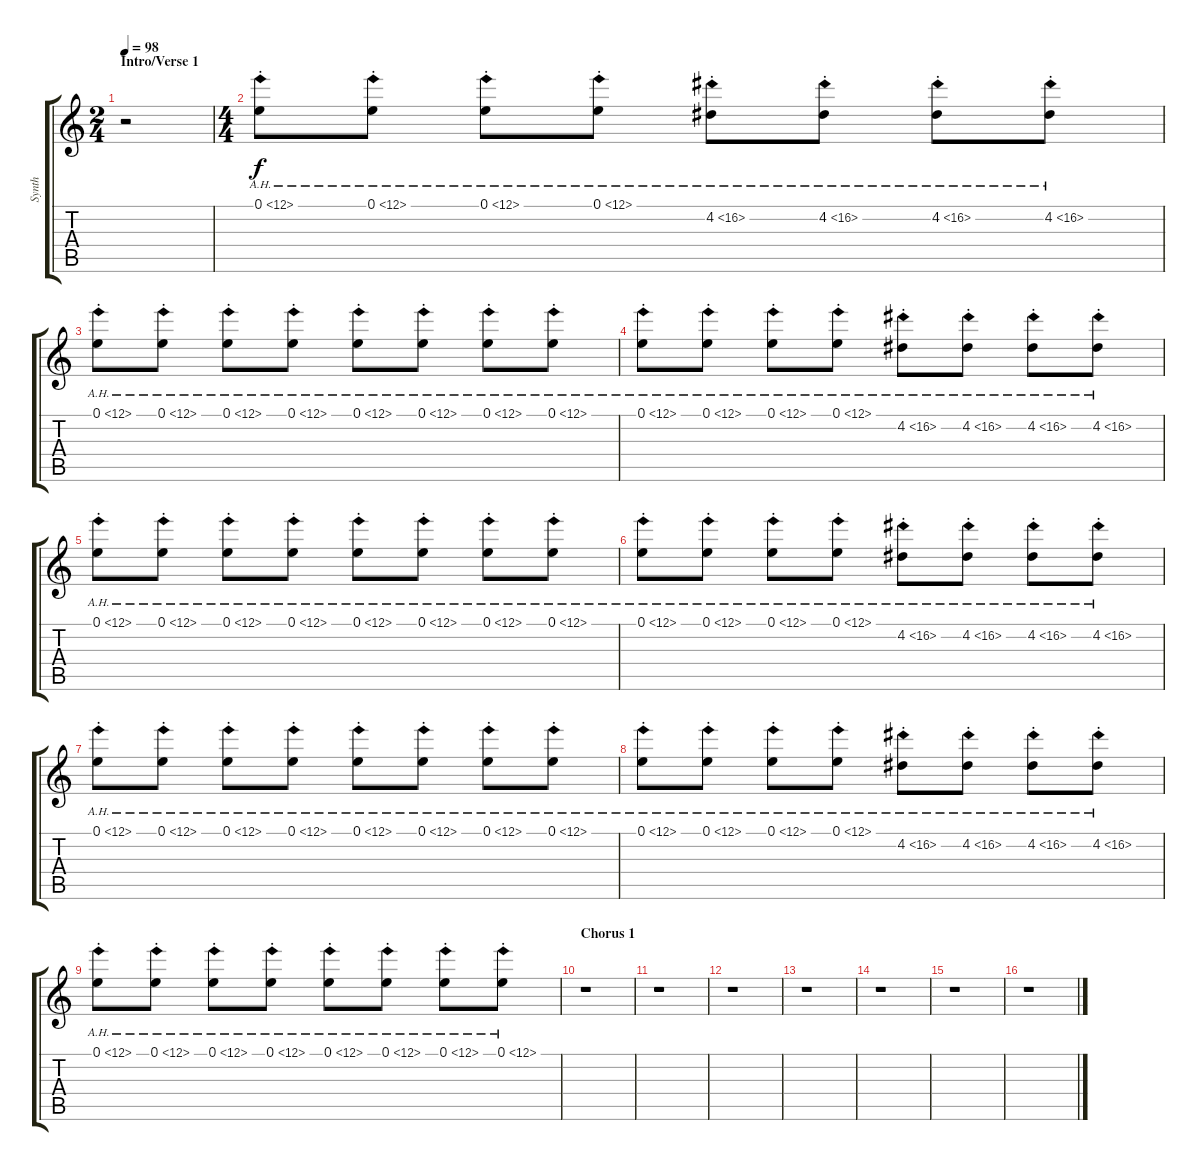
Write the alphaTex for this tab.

\track ("Synth" "Synth") {instrument overdrivenguitar}
\staff {score tabs}
\tuning (E4 B3 G3 D3 A2 E2) {hide}
\ts (2 4)
\section ("" "Intro/Verse 1")
\tempo 98
\clef g2
\ks c
r.2{dy f instrument overdrivenguitar} |
\ts (4 4)
0.1{ah 12 st}.8 0.1{ah 12 st}.8 0.1{ah 12 st}.8 0.1{ah 12 st}.8 4.2{ah 12 st}.8 4.2{ah 12 st}.8 4.2{ah 12 st}.8 4.2{ah 12 st}.8 |
0.1{ah 12 st}.8 0.1{ah 12 st}.8 0.1{ah 12 st}.8 0.1{ah 12 st}.8 0.1{ah 12 st}.8 0.1{ah 12 st}.8 0.1{ah 12 st}.8 0.1{ah 12 st}.8 |
0.1{ah 12 st}.8 0.1{ah 12 st}.8 0.1{ah 12 st}.8 0.1{ah 12 st}.8 4.2{ah 12 st}.8 4.2{ah 12 st}.8 4.2{ah 12 st}.8 4.2{ah 12 st}.8 |
0.1{ah 12 st}.8 0.1{ah 12 st}.8 0.1{ah 12 st}.8 0.1{ah 12 st}.8 0.1{ah 12 st}.8 0.1{ah 12 st}.8 0.1{ah 12 st}.8 0.1{ah 12 st}.8 |
0.1{ah 12 st}.8 0.1{ah 12 st}.8 0.1{ah 12 st}.8 0.1{ah 12 st}.8 4.2{ah 12 st}.8 4.2{ah 12 st}.8 4.2{ah 12 st}.8 4.2{ah 12 st}.8 |
0.1{ah 12 st}.8 0.1{ah 12 st}.8 0.1{ah 12 st}.8 0.1{ah 12 st}.8 0.1{ah 12 st}.8 0.1{ah 12 st}.8 0.1{ah 12 st}.8 0.1{ah 12 st}.8 |
0.1{ah 12 st}.8 0.1{ah 12 st}.8 0.1{ah 12 st}.8 0.1{ah 12 st}.8 4.2{ah 12 st}.8 4.2{ah 12 st}.8 4.2{ah 12 st}.8 4.2{ah 12 st}.8 |
0.1{ah 12 st}.8 0.1{ah 12 st}.8 0.1{ah 12 st}.8 0.1{ah 12 st}.8 0.1{ah 12 st}.8 0.1{ah 12 st}.8 0.1{ah 12 st}.8 0.1{ah 12 st}.8 |
\section ("" "Chorus 1")
r.1 |
r.1 |
r.1 |
r.1 |
r.1 |
r.1 |
r.1
